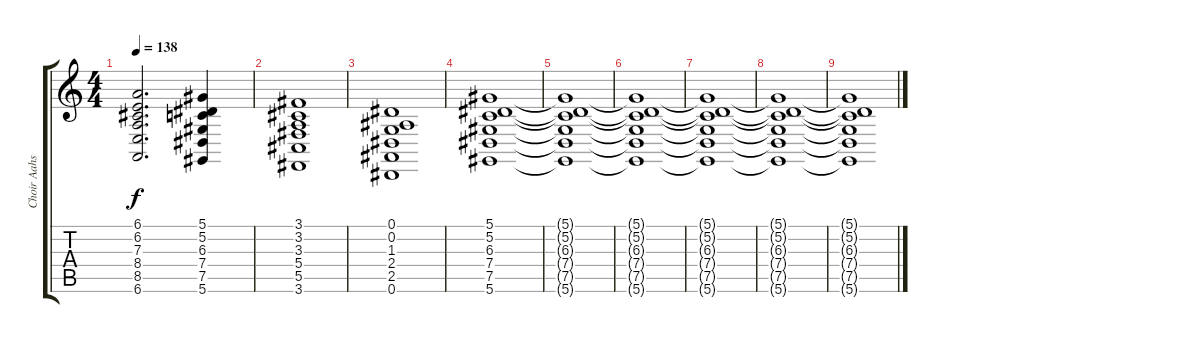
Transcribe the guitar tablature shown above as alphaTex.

\track ("Choir Aahs" "Choir Aahs") {instrument choiraahs}
\staff {score tabs}
\tuning (Eb4 Bb3 Gb3 Db3 Ab2 Eb2) {hide}
\ts (4 4)
\tempo 138
\clef g2
\ks c
(6.1 6.2 7.3 8.4 8.5 6.6).2{d dy f} (5.1 5.2 6.3 7.4 7.5 5.6).4 |
(3.1 3.2 3.3 5.4 5.5 3.6).1 |
(0.1 0.2 1.3 2.4 2.5 0.6).1 |
(5.1 5.2 6.3 7.4 7.5 5.6).1 |
(5.1{t} 5.2{t} 6.3{t} 7.4{t} 7.5{t} 5.6{t}).1 |
(5.1{t} 5.2{t} 6.3{t} 7.4{t} 7.5{t} 5.6{t}).1 |
(5.1{t} 5.2{t} 6.3{t} 7.4{t} 7.5{t} 5.6{t}).1 |
(5.1{t} 5.2{t} 6.3{t} 7.4{t} 7.5{t} 5.6{t}).1 |
(5.1{t} 5.2{t} 6.3{t} 7.4{t} 7.5{t} 5.6{t}).1
